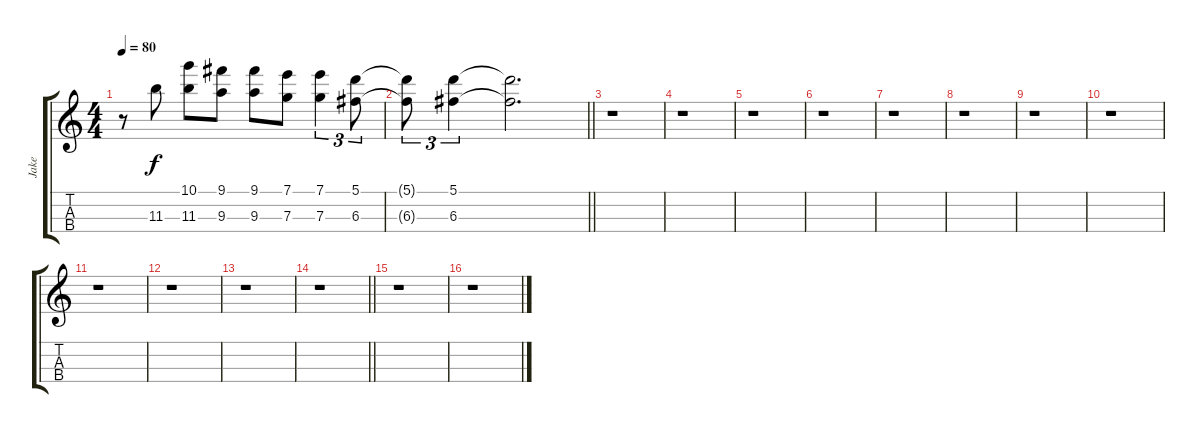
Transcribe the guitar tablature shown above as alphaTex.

\track ("Jake" "Jake") {instrument acousticguitarnylon}
\staff {score tabs}
\tuning (A4 E4 C4 G4) {hide}
\ts (4 4)
\tempo 80
\clef g2
\ks c
r.8{dy f} 11.3.8 (10.1 11.3).8 (9.1 9.3).8 (9.1 9.3).8 (7.1 7.3).8 (7.1 7.3).4{tu (3 2)} (5.1 6.3).8{tu (3 2)} |
\barLineRight lightlight
(5.1{t} 6.3{t}).8{tu (3 2)} (5.1 6.3).4{tu (3 2)} (5.1{t} 6.3{t}).2{d} |
r.1 |
r.1 |
r.1 |
r.1 |
r.1 |
r.1 |
r.1 |
r.1 |
r.1 |
r.1 |
r.1 |
\barLineRight lightlight
r.1 |
r.1 |
r.1
